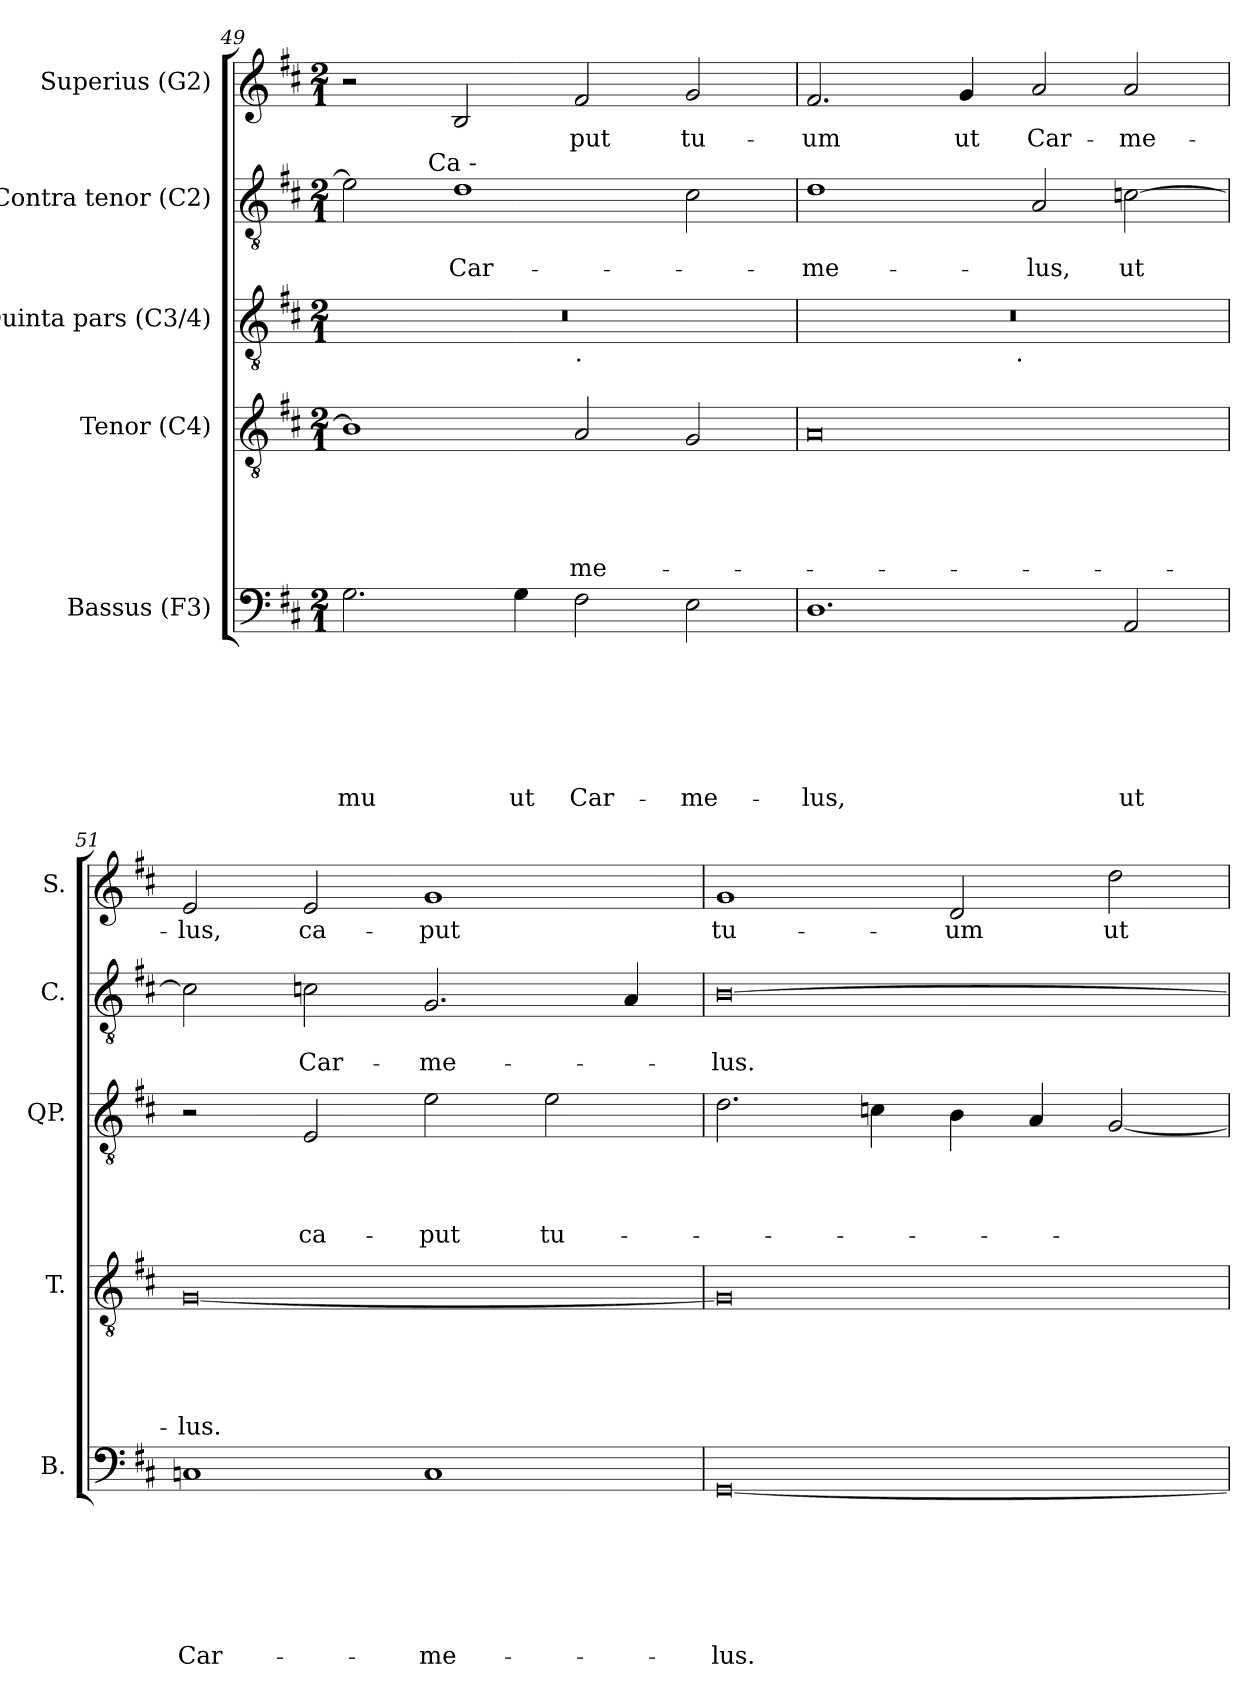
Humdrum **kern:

**kern	**text	**text	**text	**text	**text	**text	**text	**kern	**text	**text	**text	**text	**text	**kern	**text	**text	**text	**text	**kern	**text	**text	**kern	**text
*part5	*part5	*part5	*part5	*part5	*part5	*part5	*part5	*part4	*part4	*part4	*part4	*part4	*part4	*part3	*part3	*part3	*part3	*part3	*part2	*part2	*part2	*part1	*part1
*staff5	*staff5	*staff5	*staff5	*staff5	*staff5	*staff5	*staff5	*staff4	*staff4	*staff4	*staff4	*staff4	*staff4	*staff3	*staff3	*staff3	*staff3	*staff3	*staff2	*staff2	*staff2	*staff1	*staff1
*I"Bassus (F3)	*	*	*	*	*	*	*	*I"Tenor (C4)	*	*	*	*	*	*I"Quinta pars (C3/4)	*	*	*	*	*I"Contra tenor (C2)	*	*	*I"Superius (G2)	*
*I'B.	*	*	*	*	*	*	*	*I'T.	*	*	*	*	*	*I'QP.	*	*	*	*	*I'C.	*	*	*I'S.	*
*clefF4	*	*	*	*	*	*	*	*clefGv2	*	*	*	*	*	*clefGv2	*	*	*	*	*clefGv2	*	*	*clefG2	*
*k[f#c#]	*	*	*	*	*	*	*	*k[f#c#]	*	*	*	*	*	*k[f#c#]	*	*	*	*	*k[f#c#]	*	*	*k[f#c#]	*
*D:	*	*	*	*	*	*	*	*D:	*	*	*	*	*	*D:	*	*	*	*	*D:	*	*	*D:	*
*M2/1	*	*	*	*	*	*	*	*M2/1	*	*	*	*	*	*M2/1	*	*	*	*	*M2/1	*	*	*M2/1	*
=49	=49	=49	=49	=49	=49	=49	=49	=49	=49	=49	=49	=49	=49	=49	=49	=49	=49	=49	=49	=49	=49	=49	=49
!	!	!	!	!	!	!	!LO:LY:b	!	!	!	!	!	!	!	!	!	!	!	!	!	!	!	!
*	*	*	*	*	*	*	*	*	*	*	*	*	*	*^	*	*	*	*	*^	*	*	*	*
2.G\	.	.	.	.	.	.	-mu	1B]	.	.	.	.	.	0r	1ryy	.	.	.	.	2e\]	4..ryy	.	.	2r	.
!	!	!	!	!	!	!	!	!	!	!	!	!	!	!	!	!	!	!	!	!	!LO:TX:a:t=Ca -	!	!	!	!
.	.	.	.	.	.	.	.	.	.	.	.	.	.	.	.	.	.	.	.	.	1ryy	.	.	.	.
!	!	!	!	!	!	!	!	!	!	!	!	!	!	!	!	!	!	!	!	!	!	!	!LO:LY:b	!	!
.	.	.	.	.	.	.	.	.	.	.	.	.	.	.	.	.	.	.	.	1d	.	.	Car-	2B/	.
!	!	!	!	!	!	!	!LO:LY:b	!	!	!	!	!	!	!	!	!	!	!	!	!	!	!	!	!	!
4G\	.	.	.	.	.	.	ut	.	.	.	.	.	.	.	.	.	.	.	.	.	.	.	.	.	.
!	!	!	!	!	!	!	!	!	!	!	!	!	!	!	!LO:TX:b:t=.	!	!	!	!	!	!	!	!	!	!
!	!	!	!	!	!	!	!LO:LY:b	!	!	!	!	!	!LO:LY:b	!	!	!	!	!	!	!	!	!	!	!	!LO:LY:b
2F#\	.	.	.	.	.	.	Car-	2A/	.	.	.	.	-me-	.	1ryy	.	.	.	.	.	.	.	.	2f#/	-put
.	.	.	.	.	.	.	.	.	.	.	.	.	.	.	.	.	.	.	.	.	2ryy	.	.	.	.
!	!	!	!	!	!	!	!LO:LY:b	!	!	!	!	!	!	!	!	!	!	!	!	!	!	!	!	!	!LO:LY:b
2E\	.	.	.	.	.	.	-me-	2G/	.	.	.	.	.	.	.	.	.	.	.	2c#\	.	.	.	2g/	tu-
.	.	.	.	.	.	.	.	.	.	.	.	.	.	.	.	.	.	.	.	.	16ryy	.	.	.	.
!!LO:PB:g=z
=50	=50	=50	=50	=50	=50	=50	=50	=50	=50	=50	=50	=50	=50	=50	=50	=50	=50	=50	=50	=50	=50	=50	=50	=50	=50
!	!	!	!	!	!	!	!LO:LY:b	!	!	!	!	!	!	!	!	!	!	!	!	!	!	!	!LO:LY:b	!	!LO:LY:b
*	*	*	*	*	*	*	*	*	*	*	*	*	*	*	*	*	*	*	*	*v	*v	*	*	*	*
1.D	.	.	.	.	.	.	-lus,	0A	.	.	.	.	.	0r	2ryy	.	.	.	.	1d	.	-me-	2.f#/	-um
.	.	.	.	.	.	.	.	.	.	.	.	.	.	.	4...ryy	.	.	.	.	.	.	.	.	.
!	!	!	!	!	!	!	!	!	!	!	!	!	!	!	!	!	!	!	!	!	!	!	!	!LO:LY:b
.	.	.	.	.	.	.	.	.	.	.	.	.	.	.	.	.	.	.	.	.	.	.	4g/	ut
!	!	!	!	!	!	!	!	!	!	!	!	!	!	!	!LO:TX:b:t=.	!	!	!	!	!	!	!	!	!
.	.	.	.	.	.	.	.	.	.	.	.	.	.	.	1ryy	.	.	.	.	.	.	.	.	.
!	!	!	!	!	!	!	!	!	!	!	!	!	!	!	!	!	!	!	!	!	!	!LO:LY:b	!	!LO:LY:b
.	.	.	.	.	.	.	.	.	.	.	.	.	.	.	.	.	.	.	.	2A/	.	-lus,	2a/	Car-
!	!	!	!	!	!	!	!LO:LY:b	!	!	!	!	!	!	!	!	!	!	!	!	!	!	!LO:LY:b	!	!LO:LY:b
2AA/	.	.	.	.	.	.	ut	.	.	.	.	.	.	.	.	.	.	.	.	[>2cn\	.	ut	2a/	-me-
.	.	.	.	.	.	.	.	.	.	.	.	.	.	.	32ryy	.	.	.	.	.	.	.	.	.
=51	=51	=51	=51	=51	=51	=51	=51	=51	=51	=51	=51	=51	=51	=51	=51	=51	=51	=51	=51	=51	=51	=51	=51	=51
!	!	!	!	!	!	!	!LO:LY:b	!	!	!	!	!	!LO:LY:b	!	!	!	!	!	!	!	!	!	!	!LO:LY:b
*	*	*	*	*	*	*	*	*	*	*	*	*	*	*v	*v	*	*	*	*	*	*	*	*	*
1Cn	.	.	.	.	.	.	Car-	[<0G	.	.	.	.	-lus.	2r	.	.	.	.	2c\]	.	.	2e/	-lus,
!	!	!	!	!	!	!	!	!	!	!	!	!	!	!	!	!	!	!LO:LY:b	!	!	!LO:LY:b	!	!LO:LY:b
.	.	.	.	.	.	.	.	.	.	.	.	.	.	2E/	.	.	.	ca-	2cn\	.	Car-	2e/	ca-
!	!	!	!	!	!	!	!LO:LY:b	!	!	!	!	!	!	!	!	!	!	!LO:LY:b	!	!	!LO:LY:b	!	!LO:LY:b
1C	.	.	.	.	.	.	-me-	.	.	.	.	.	.	2e\	.	.	.	-put	2.G/	.	-me-	1g	-put
!	!	!	!	!	!	!	!	!	!	!	!	!	!	!	!	!	!	!LO:LY:b	!	!	!	!	!
.	.	.	.	.	.	.	.	.	.	.	.	.	.	2e\	.	.	.	tu-	.	.	.	.	.
.	.	.	.	.	.	.	.	.	.	.	.	.	.	.	.	.	.	.	4A/	.	.	.	.
=52	=52	=52	=52	=52	=52	=52	=52	=52	=52	=52	=52	=52	=52	=52	=52	=52	=52	=52	=52	=52	=52	=52	=52
!	!	!	!	!	!	!	!LO:LY:b	!	!	!	!	!	!	!	!	!	!	!	!	!	!LO:LY:b	!	!LO:LY:b
[<0GG	.	.	.	.	.	.	-lus.	0G]	.	.	.	.	.	2.d\	.	.	.	.	[>0B	.	-lus.	1g	tu-
.	.	.	.	.	.	.	.	.	.	.	.	.	.	4cn\	.	.	.	.	.	.	.	.	.
!	!	!	!	!	!	!	!	!	!	!	!	!	!	!	!	!	!	!	!	!	!	!	!LO:LY:b
.	.	.	.	.	.	.	.	.	.	.	.	.	.	4B\	.	.	.	.	.	.	.	2d/	-um
.	.	.	.	.	.	.	.	.	.	.	.	.	.	4A/	.	.	.	.	.	.	.	.	.
!	!	!	!	!	!	!	!	!	!	!	!	!	!	!	!	!	!	!	!	!	!	!	!LO:LY:b
.	.	.	.	.	.	.	.	.	.	.	.	.	.	[<2G/	.	.	.	.	.	.	.	2dd\	ut
=	=	=	=	=	=	=	=	=	=	=	=	=	=	=	=	=	=	=	=	=	=	=	=
*-	*-	*-	*-	*-	*-	*-	*-	*-	*-	*-	*-	*-	*-	*-	*-	*-	*-	*-	*-	*-	*-	*-	*-
